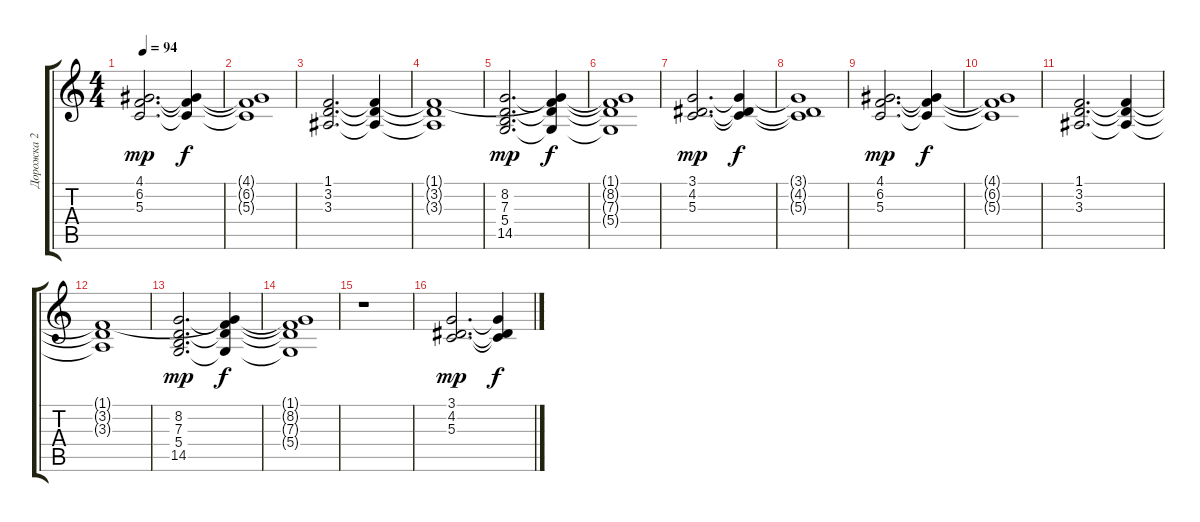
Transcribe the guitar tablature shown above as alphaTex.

\track ("Дорожка 2" "Дорожка 2") {instrument synthstrings2}
\staff {score tabs}
\tuning (E4 B3 G3 D3 A2 E2) {hide}
\ts (4 4)
\tempo 94
\clef g2
\ks c
(4.1 6.2 5.3).2{d dy mp} (4.1{t} 6.2{t} 5.3{t}).4{dy f} |
(4.1{t} 6.2{t} 5.3{t}).1 |
(1.1 3.2 3.3).2{d} (1.1{t} 3.2{t} 3.3{t}).4 |
(1.1{t} 3.2{t} 3.3{t}).1 |
(8.2 7.3 5.4 14.5).2{d dy mp} (1.1{t} 8.2{t} 7.3{t} 5.4{t}).4{dy f} |
(1.1{t} 8.2{t} 7.3{t} 5.4{t}).1 |
(3.1 4.2 5.3).2{d dy mp} (3.1{t} 4.2{t} 5.3{t}).4{dy f} |
(3.1{t} 4.2{t} 5.3{t}).1 |
(4.1 6.2 5.3).2{d dy mp} (4.1{t} 6.2{t} 5.3{t}).4{dy f} |
(4.1{t} 6.2{t} 5.3{t}).1 |
(1.1 3.2 3.3).2{d} (1.1{t} 3.2{t} 3.3{t}).4 |
(1.1{t} 3.2{t} 3.3{t}).1 |
(8.2 7.3 5.4 14.5).2{d dy mp} (1.1{t} 8.2{t} 7.3{t} 5.4{t}).4{dy f} |
(1.1{t} 8.2{t} 7.3{t} 5.4{t}).1 |
r.1 |
(3.1 4.2 5.3).2{d dy mp} (3.1{t} 4.2{t} 5.3{t}).4{dy f}
